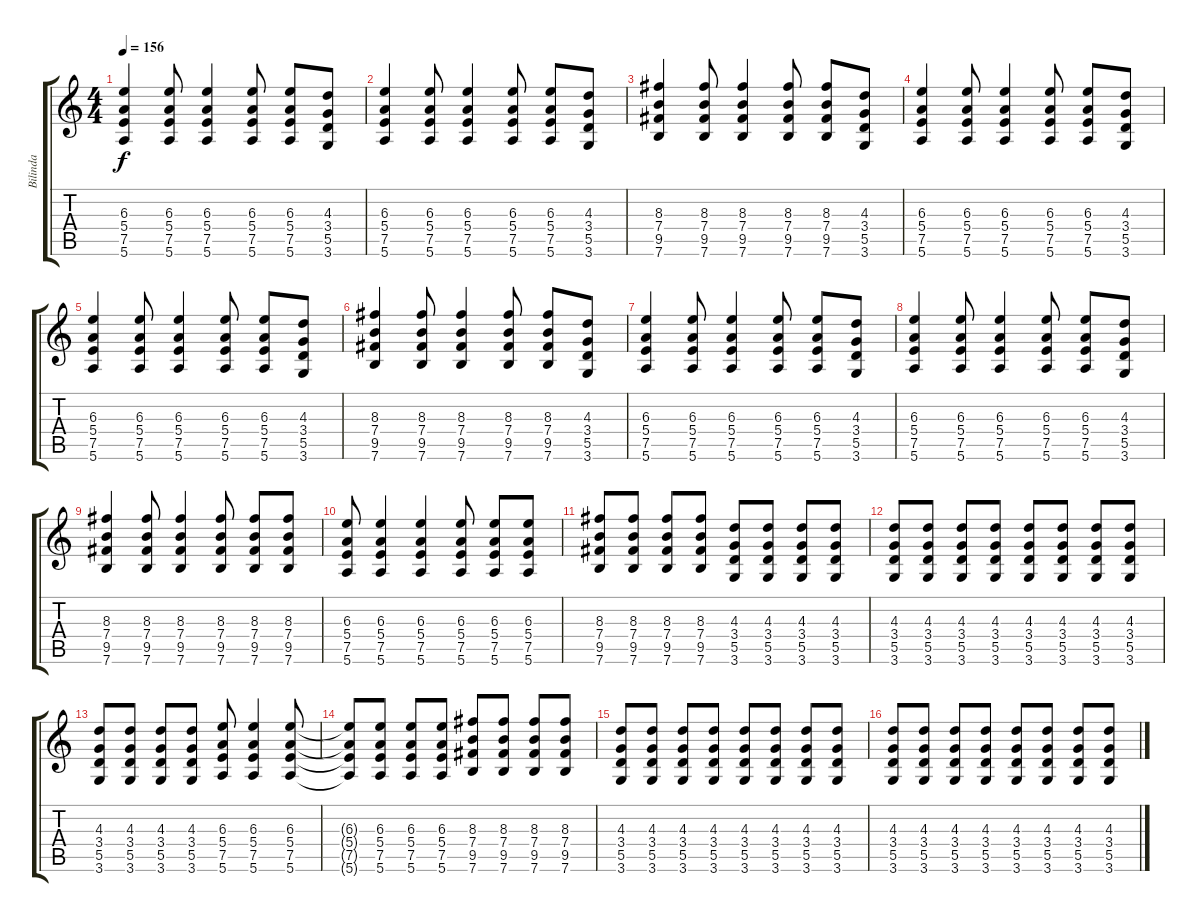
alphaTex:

\track ("Bilinda" "Bilinda") {instrument distortionguitar}
\staff {score tabs}
\tuning (F4 B3 Bb3 E3 A2 E2) {hide}
\ts (4 4)
\tempo 156
\clef g2
\ks c
(6.3 5.4 7.5 5.6).4{dy f} (6.3 5.4 7.5 5.6).8 (6.3 5.4 7.5 5.6).4 (6.3 5.4 7.5 5.6).8 (6.3 5.4 7.5 5.6).8 (4.3 3.4 5.5 3.6).8 |
(6.3 5.4 7.5 5.6).4 (6.3 5.4 7.5 5.6).8 (6.3 5.4 7.5 5.6).4 (6.3 5.4 7.5 5.6).8 (6.3 5.4 7.5 5.6).8 (4.3 3.4 5.5 3.6).8 |
(8.3 7.4 9.5 7.6).4 (8.3 7.4 9.5 7.6).8 (8.3 7.4 9.5 7.6).4 (8.3 7.4 9.5 7.6).8 (8.3 7.4 9.5 7.6).8 (4.3 3.4 5.5 3.6).8 |
(6.3 5.4 7.5 5.6).4 (6.3 5.4 7.5 5.6).8 (6.3 5.4 7.5 5.6).4 (6.3 5.4 7.5 5.6).8 (6.3 5.4 7.5 5.6).8 (4.3 3.4 5.5 3.6).8 |
(6.3 5.4 7.5 5.6).4 (6.3 5.4 7.5 5.6).8 (6.3 5.4 7.5 5.6).4 (6.3 5.4 7.5 5.6).8 (6.3 5.4 7.5 5.6).8 (4.3 3.4 5.5 3.6).8 |
(8.3 7.4 9.5 7.6).4 (8.3 7.4 9.5 7.6).8 (8.3 7.4 9.5 7.6).4 (8.3 7.4 9.5 7.6).8 (8.3 7.4 9.5 7.6).8 (4.3 3.4 5.5 3.6).8 |
(6.3 5.4 7.5 5.6).4 (6.3 5.4 7.5 5.6).8 (6.3 5.4 7.5 5.6).4 (6.3 5.4 7.5 5.6).8 (6.3 5.4 7.5 5.6).8 (4.3 3.4 5.5 3.6).8 |
(6.3 5.4 7.5 5.6).4 (6.3 5.4 7.5 5.6).8 (6.3 5.4 7.5 5.6).4 (6.3 5.4 7.5 5.6).8 (6.3 5.4 7.5 5.6).8 (4.3 3.4 5.5 3.6).8 |
(8.3 7.4 9.5 7.6).4 (8.3 7.4 9.5 7.6).8 (8.3 7.4 9.5 7.6).4 (8.3 7.4 9.5 7.6).8 (8.3 7.4 9.5 7.6).8 (8.3 7.4 9.5 7.6).8 |
(6.3 5.4 7.5 5.6).8{instrument electricguitarclean} (6.3 5.4 7.5 5.6).4 (6.3 5.4 7.5 5.6).4 (6.3 5.4 7.5 5.6).8 (6.3 5.4 7.5 5.6).8 (6.3 5.4 7.5 5.6).8 |
(8.3 7.4 9.5 7.6).8 (8.3 7.4 9.5 7.6).8 (8.3 7.4 9.5 7.6).8 (8.3 7.4 9.5 7.6).8 (4.3 3.4 5.5 3.6).8 (4.3 3.4 5.5 3.6).8 (4.3 3.4 5.5 3.6).8 (4.3 3.4 5.5 3.6).8 |
(4.3 3.4 5.5 3.6).8 (4.3 3.4 5.5 3.6).8 (4.3 3.4 5.5 3.6).8 (4.3 3.4 5.5 3.6).8 (4.3 3.4 5.5 3.6).8 (4.3 3.4 5.5 3.6).8 (4.3 3.4 5.5 3.6).8 (4.3 3.4 5.5 3.6).8 |
(4.3 3.4 5.5 3.6).8 (4.3 3.4 5.5 3.6).8 (4.3 3.4 5.5 3.6).8 (4.3 3.4 5.5 3.6).8 (6.3 5.4 7.5 5.6).8 (6.3 5.4 7.5 5.6).4 (6.3 5.4 7.5 5.6).8 |
(6.3{t} 5.4{t} 7.5{t} 5.6{t}).8 (6.3 5.4 7.5 5.6).8 (6.3 5.4 7.5 5.6).8 (6.3 5.4 7.5 5.6).8 (8.3 7.4 9.5 7.6).8 (8.3 7.4 9.5 7.6).8 (8.3 7.4 9.5 7.6).8 (8.3 7.4 9.5 7.6).8 |
(4.3 3.4 5.5 3.6).8 (4.3 3.4 5.5 3.6).8 (4.3 3.4 5.5 3.6).8 (4.3 3.4 5.5 3.6).8 (4.3 3.4 5.5 3.6).8 (4.3 3.4 5.5 3.6).8 (4.3 3.4 5.5 3.6).8 (4.3 3.4 5.5 3.6).8 |
(4.3 3.4 5.5 3.6).8 (4.3 3.4 5.5 3.6).8 (4.3 3.4 5.5 3.6).8 (4.3 3.4 5.5 3.6).8 (4.3 3.4 5.5 3.6).8 (4.3 3.4 5.5 3.6).8 (4.3 3.4 5.5 3.6).8 (4.3 3.4 5.5 3.6).8
